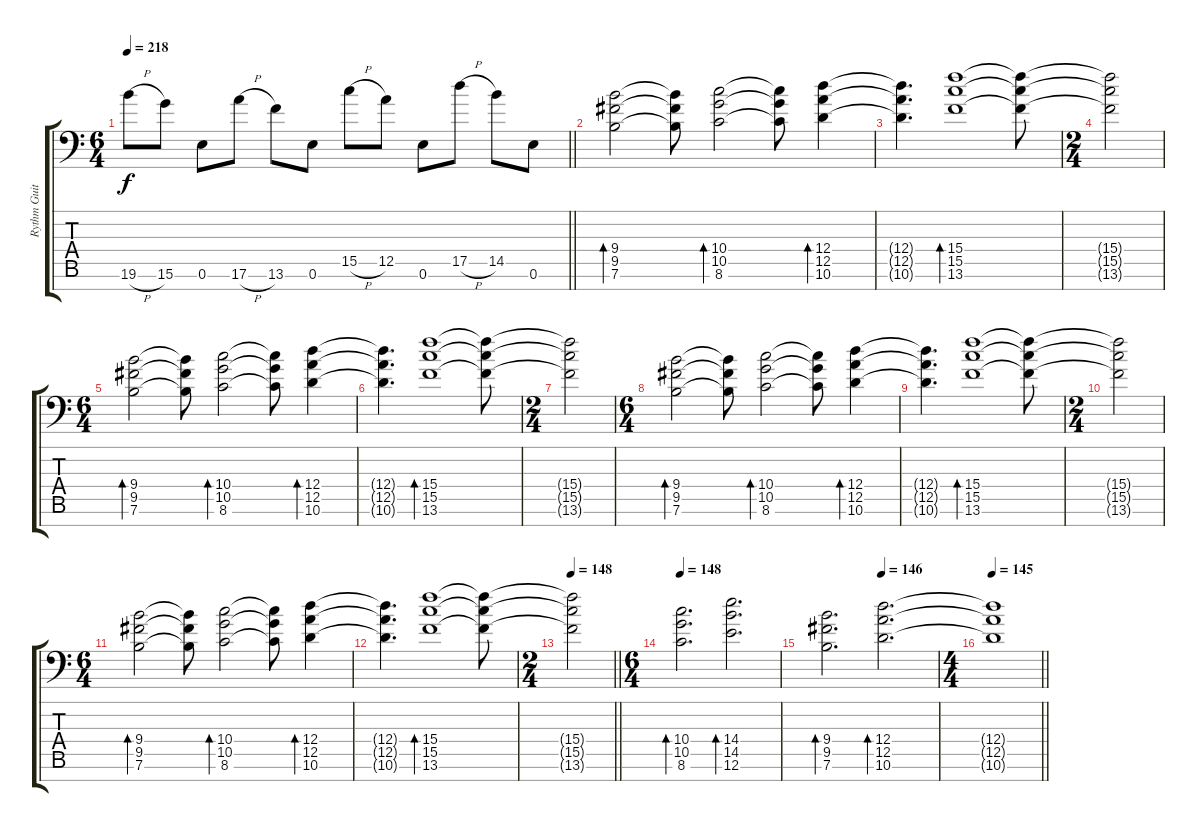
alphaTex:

\track ("Rythm Guitar #2" "Rythm Guit") {instrument distortionguitar}
\staff {score tabs}
\tuning (D4 A3 E3 D3 A2 E2 A1) {hide}
\ts (6 4)
\tempo 218
\clef f4
\barLineRight lightlight
\ks c
19.6{h}.8{dy f} 15.6.8 0.6.8 17.6{h}.8 13.6.8 0.6.8 15.5{h}.8 12.5.8 0.6.8 17.5{h}.8 14.5.8 0.6.8 |
\section ("" "")
(9.4 9.5 7.6).2{bd 240 instrument distortionguitar} (9.4{t} 9.5{t} 7.6{t}).8 (10.4 10.5 8.6).2{bd 240} (10.4{t} 10.5{t} 8.6{t}).8 (12.4 12.5 10.6).4{bd 240} |
(12.4{t} 12.5{t} 10.6{t}).4{d} (15.4 15.5 13.6).1{bd 240} (15.4{t} 15.5{t} 13.6{t}).8 |
\ts (2 4)
(15.4{t} 15.5{t} 13.6{t}).2 |
\ts (6 4)
(9.4 9.5 7.6).2{bd 240} (9.4{t} 9.5{t} 7.6{t}).8 (10.4 10.5 8.6).2{bd 240} (10.4{t} 10.5{t} 8.6{t}).8 (12.4 12.5 10.6).4{bd 240} |
(12.4{t} 12.5{t} 10.6{t}).4{d} (15.4 15.5 13.6).1{bd 240} (15.4{t} 15.5{t} 13.6{t}).8 |
\ts (2 4)
(15.4{t} 15.5{t} 13.6{t}).2 |
\ts (6 4)
(9.4 9.5 7.6).2{bd 240} (9.4{t} 9.5{t} 7.6{t}).8 (10.4 10.5 8.6).2{bd 240} (10.4{t} 10.5{t} 8.6{t}).8 (12.4 12.5 10.6).4{bd 240} |
(12.4{t} 12.5{t} 10.6{t}).4{d} (15.4 15.5 13.6).1{bd 240} (15.4{t} 15.5{t} 13.6{t}).8 |
\ts (2 4)
(15.4{t} 15.5{t} 13.6{t}).2 |
\ts (6 4)
(9.4 9.5 7.6).2{bd 240} (9.4{t} 9.5{t} 7.6{t}).8 (10.4 10.5 8.6).2{bd 240} (10.4{t} 10.5{t} 8.6{t}).8 (12.4 12.5 10.6).4{bd 240} |
(12.4{t} 12.5{t} 10.6{t}).4{d} (15.4 15.5 13.6).1{bd 240} (15.4{t} 15.5{t} 13.6{t}).8 |
\ts (2 4)
\tempo 148
\barLineRight lightlight
(15.4{t} 15.5{t} 13.6{t}).2 |
\ts (6 4)
\section ("" "")
\tempo 148
(10.4 10.5 8.6).2{d bd 240 instrument electricguitarjazz} (14.4 14.5 12.6).2{d bd 240} |
\tempo (146 0.5)
(9.4 9.5 7.6).2{d bd 240} (12.4 12.5 10.6).2{d bd 240} |
\ts (4 4)
\tempo 145
\barLineRight lightlight
(12.4{t} 12.5{t} 10.6{t}).1
